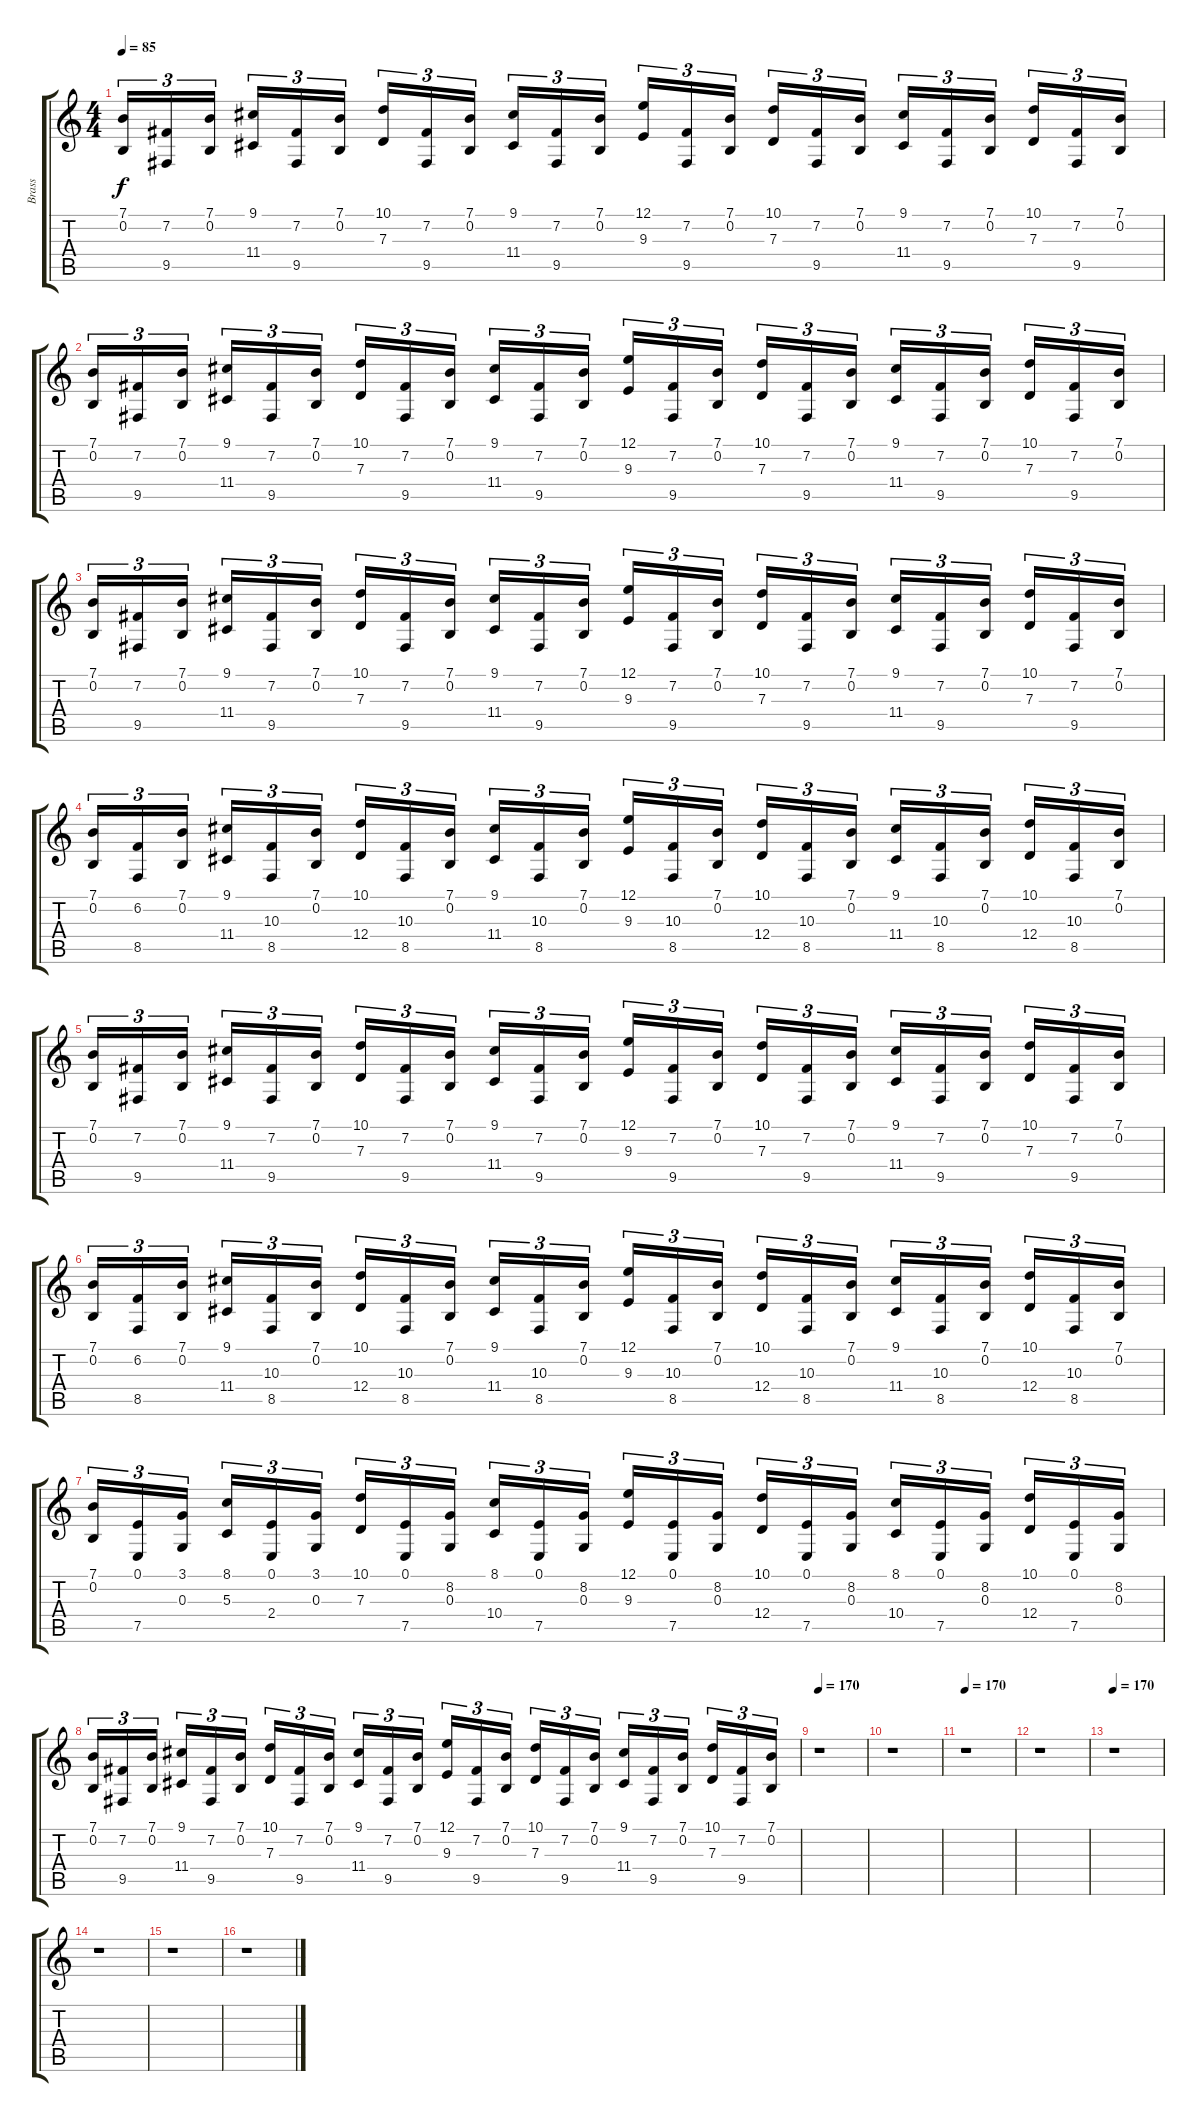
\track ("Brass" "Brass") {instrument synthbrass1}
\staff {score tabs}
\tuning (E4 B3 G3 D3 A2 E2) {hide}
\ts (4 4)
\tempo 85
\clef g2
\ks c
(7.1 0.2).16{tu (3 2) dy f} (7.2 9.5).16{tu (3 2)} (7.1 0.2).16{tu (3 2)} (9.1 11.4).16{tu (3 2)} (7.2 9.5).16{tu (3 2)} (7.1 0.2).16{tu (3 2)} (10.1 7.3).16{tu (3 2)} (7.2 9.5).16{tu (3 2)} (7.1 0.2).16{tu (3 2)} (9.1 11.4).16{tu (3 2)} (7.2 9.5).16{tu (3 2)} (7.1 0.2).16{tu (3 2)} (12.1 9.3).16{tu (3 2)} (7.2 9.5).16{tu (3 2)} (7.1 0.2).16{tu (3 2)} (10.1 7.3).16{tu (3 2)} (7.2 9.5).16{tu (3 2)} (7.1 0.2).16{tu (3 2)} (9.1 11.4).16{tu (3 2)} (7.2 9.5).16{tu (3 2)} (7.1 0.2).16{tu (3 2)} (10.1 7.3).16{tu (3 2)} (7.2 9.5).16{tu (3 2)} (7.1 0.2).16{tu (3 2)} |
(7.1 0.2).16{tu (3 2)} (7.2 9.5).16{tu (3 2)} (7.1 0.2).16{tu (3 2)} (9.1 11.4).16{tu (3 2)} (7.2 9.5).16{tu (3 2)} (7.1 0.2).16{tu (3 2)} (10.1 7.3).16{tu (3 2)} (7.2 9.5).16{tu (3 2)} (7.1 0.2).16{tu (3 2)} (9.1 11.4).16{tu (3 2)} (7.2 9.5).16{tu (3 2)} (7.1 0.2).16{tu (3 2)} (12.1 9.3).16{tu (3 2)} (7.2 9.5).16{tu (3 2)} (7.1 0.2).16{tu (3 2)} (10.1 7.3).16{tu (3 2)} (7.2 9.5).16{tu (3 2)} (7.1 0.2).16{tu (3 2)} (9.1 11.4).16{tu (3 2)} (7.2 9.5).16{tu (3 2)} (7.1 0.2).16{tu (3 2)} (10.1 7.3).16{tu (3 2)} (7.2 9.5).16{tu (3 2)} (7.1 0.2).16{tu (3 2)} |
(7.1 0.2).16{tu (3 2)} (7.2 9.5).16{tu (3 2)} (7.1 0.2).16{tu (3 2)} (9.1 11.4).16{tu (3 2)} (7.2 9.5).16{tu (3 2)} (7.1 0.2).16{tu (3 2)} (10.1 7.3).16{tu (3 2)} (7.2 9.5).16{tu (3 2)} (7.1 0.2).16{tu (3 2)} (9.1 11.4).16{tu (3 2)} (7.2 9.5).16{tu (3 2)} (7.1 0.2).16{tu (3 2)} (12.1 9.3).16{tu (3 2)} (7.2 9.5).16{tu (3 2)} (7.1 0.2).16{tu (3 2)} (10.1 7.3).16{tu (3 2)} (7.2 9.5).16{tu (3 2)} (7.1 0.2).16{tu (3 2)} (9.1 11.4).16{tu (3 2)} (7.2 9.5).16{tu (3 2)} (7.1 0.2).16{tu (3 2)} (10.1 7.3).16{tu (3 2)} (7.2 9.5).16{tu (3 2)} (7.1 0.2).16{tu (3 2)} |
(7.1 0.2).16{tu (3 2)} (6.2 8.5).16{tu (3 2)} (7.1 0.2).16{tu (3 2)} (9.1 11.4).16{tu (3 2)} (10.3 8.5).16{tu (3 2)} (7.1 0.2).16{tu (3 2)} (10.1 12.4).16{tu (3 2)} (10.3 8.5).16{tu (3 2)} (7.1 0.2).16{tu (3 2)} (9.1 11.4).16{tu (3 2)} (10.3 8.5).16{tu (3 2)} (7.1 0.2).16{tu (3 2)} (12.1 9.3).16{tu (3 2)} (10.3 8.5).16{tu (3 2)} (7.1 0.2).16{tu (3 2)} (10.1 12.4).16{tu (3 2)} (10.3 8.5).16{tu (3 2)} (7.1 0.2).16{tu (3 2)} (9.1 11.4).16{tu (3 2)} (10.3 8.5).16{tu (3 2)} (7.1 0.2).16{tu (3 2)} (10.1 12.4).16{tu (3 2)} (10.3 8.5).16{tu (3 2)} (7.1 0.2).16{tu (3 2)} |
(7.1 0.2).16{tu (3 2)} (7.2 9.5).16{tu (3 2)} (7.1 0.2).16{tu (3 2)} (9.1 11.4).16{tu (3 2)} (7.2 9.5).16{tu (3 2)} (7.1 0.2).16{tu (3 2)} (10.1 7.3).16{tu (3 2)} (7.2 9.5).16{tu (3 2)} (7.1 0.2).16{tu (3 2)} (9.1 11.4).16{tu (3 2)} (7.2 9.5).16{tu (3 2)} (7.1 0.2).16{tu (3 2)} (12.1 9.3).16{tu (3 2)} (7.2 9.5).16{tu (3 2)} (7.1 0.2).16{tu (3 2)} (10.1 7.3).16{tu (3 2)} (7.2 9.5).16{tu (3 2)} (7.1 0.2).16{tu (3 2)} (9.1 11.4).16{tu (3 2)} (7.2 9.5).16{tu (3 2)} (7.1 0.2).16{tu (3 2)} (10.1 7.3).16{tu (3 2)} (7.2 9.5).16{tu (3 2)} (7.1 0.2).16{tu (3 2)} |
(7.1 0.2).16{tu (3 2)} (6.2 8.5).16{tu (3 2)} (7.1 0.2).16{tu (3 2)} (9.1 11.4).16{tu (3 2)} (10.3 8.5).16{tu (3 2)} (7.1 0.2).16{tu (3 2)} (10.1 12.4).16{tu (3 2)} (10.3 8.5).16{tu (3 2)} (7.1 0.2).16{tu (3 2)} (9.1 11.4).16{tu (3 2)} (10.3 8.5).16{tu (3 2)} (7.1 0.2).16{tu (3 2)} (12.1 9.3).16{tu (3 2)} (10.3 8.5).16{tu (3 2)} (7.1 0.2).16{tu (3 2)} (10.1 12.4).16{tu (3 2)} (10.3 8.5).16{tu (3 2)} (7.1 0.2).16{tu (3 2)} (9.1 11.4).16{tu (3 2)} (10.3 8.5).16{tu (3 2)} (7.1 0.2).16{tu (3 2)} (10.1 12.4).16{tu (3 2)} (10.3 8.5).16{tu (3 2)} (7.1 0.2).16{tu (3 2)} |
(7.1 0.2).16{tu (3 2)} (0.1 7.5).16{tu (3 2)} (3.1 0.3).16{tu (3 2)} (8.1 5.3).16{tu (3 2)} (0.1 2.4).16{tu (3 2)} (3.1 0.3).16{tu (3 2)} (10.1 7.3).16{tu (3 2)} (0.1 7.5).16{tu (3 2)} (8.2 0.3).16{tu (3 2)} (8.1 10.4).16{tu (3 2)} (0.1 7.5).16{tu (3 2)} (8.2 0.3).16{tu (3 2)} (12.1 9.3).16{tu (3 2)} (0.1 7.5).16{tu (3 2)} (8.2 0.3).16{tu (3 2)} (10.1 12.4).16{tu (3 2)} (0.1 7.5).16{tu (3 2)} (8.2 0.3).16{tu (3 2)} (8.1 10.4).16{tu (3 2)} (0.1 7.5).16{tu (3 2)} (8.2 0.3).16{tu (3 2)} (10.1 12.4).16{tu (3 2)} (0.1 7.5).16{tu (3 2)} (8.2 0.3).16{tu (3 2)} |
(7.1 0.2).16{tu (3 2)} (7.2 9.5).16{tu (3 2)} (7.1 0.2).16{tu (3 2)} (9.1 11.4).16{tu (3 2)} (7.2 9.5).16{tu (3 2)} (7.1 0.2).16{tu (3 2)} (10.1 7.3).16{tu (3 2)} (7.2 9.5).16{tu (3 2)} (7.1 0.2).16{tu (3 2)} (9.1 11.4).16{tu (3 2)} (7.2 9.5).16{tu (3 2)} (7.1 0.2).16{tu (3 2)} (12.1 9.3).16{tu (3 2)} (7.2 9.5).16{tu (3 2)} (7.1 0.2).16{tu (3 2)} (10.1 7.3).16{tu (3 2)} (7.2 9.5).16{tu (3 2)} (7.1 0.2).16{tu (3 2)} (9.1 11.4).16{tu (3 2)} (7.2 9.5).16{tu (3 2)} (7.1 0.2).16{tu (3 2)} (10.1 7.3).16{tu (3 2)} (7.2 9.5).16{tu (3 2)} (7.1 0.2).16{tu (3 2)} |
\tempo 170
r.1 |
r.1 |
\tempo 170
r.1 |
r.1 |
\tempo 170
r.1 |
r.1 |
r.1 |
r.1
